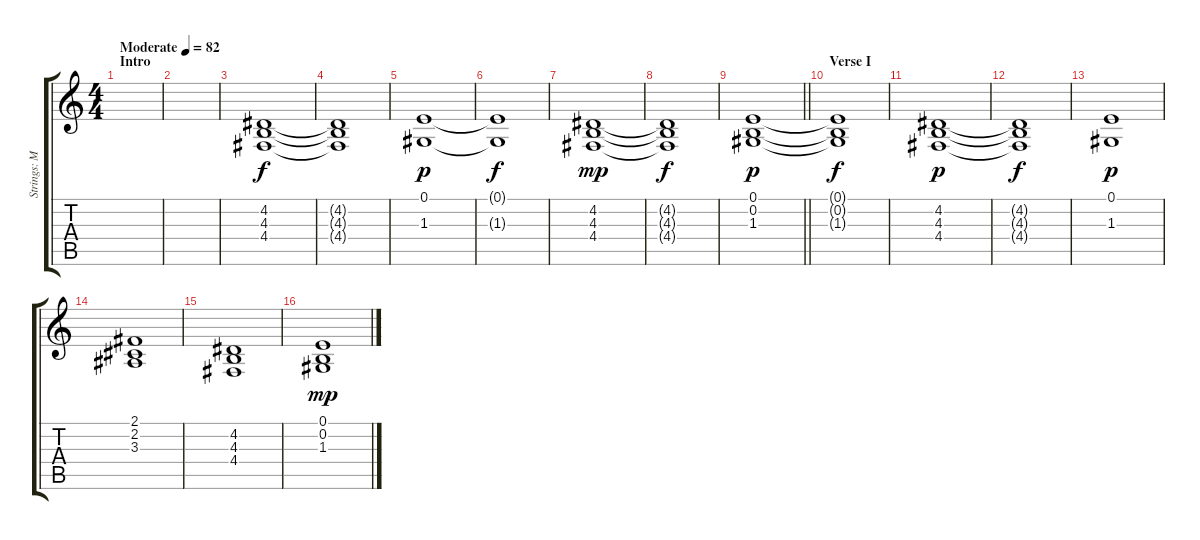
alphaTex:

\track ("Strings: Marie" "Strings: M") {instrument stringensemble1}
\staff {score tabs}
\tuning (E4 B3 G3 D3 A2 E2) {hide}
\ts (4 4)
\section ("" "Intro")
\tempo (82 "Moderate")
\clef g2
\ks c
|
|
(4.2 4.3 4.4).1 |
(4.2{t} 4.3{t} 4.4{t}).1{dy f} |
(0.1 1.3).1{dy p} |
(0.1{t} 1.3{t}).1{dy f} |
(4.2 4.3 4.4).1{dy mp} |
(4.2{t} 4.3{t} 4.4{t}).1{dy f} |
\barLineRight lightlight
(0.1 0.2 1.3).1{dy p} |
\section ("" "Verse I")
(0.1{t} 0.2{t} 1.3{t}).1{dy f} |
(4.2 4.3 4.4).1{dy p} |
(4.2{t} 4.3{t} 4.4{t}).1{dy f} |
(0.1 1.3).1{dy p} |
(2.1 2.2 3.3).1 |
(4.2 4.3 4.4).1 |
(0.1 0.2 1.3).1{dy mp}
